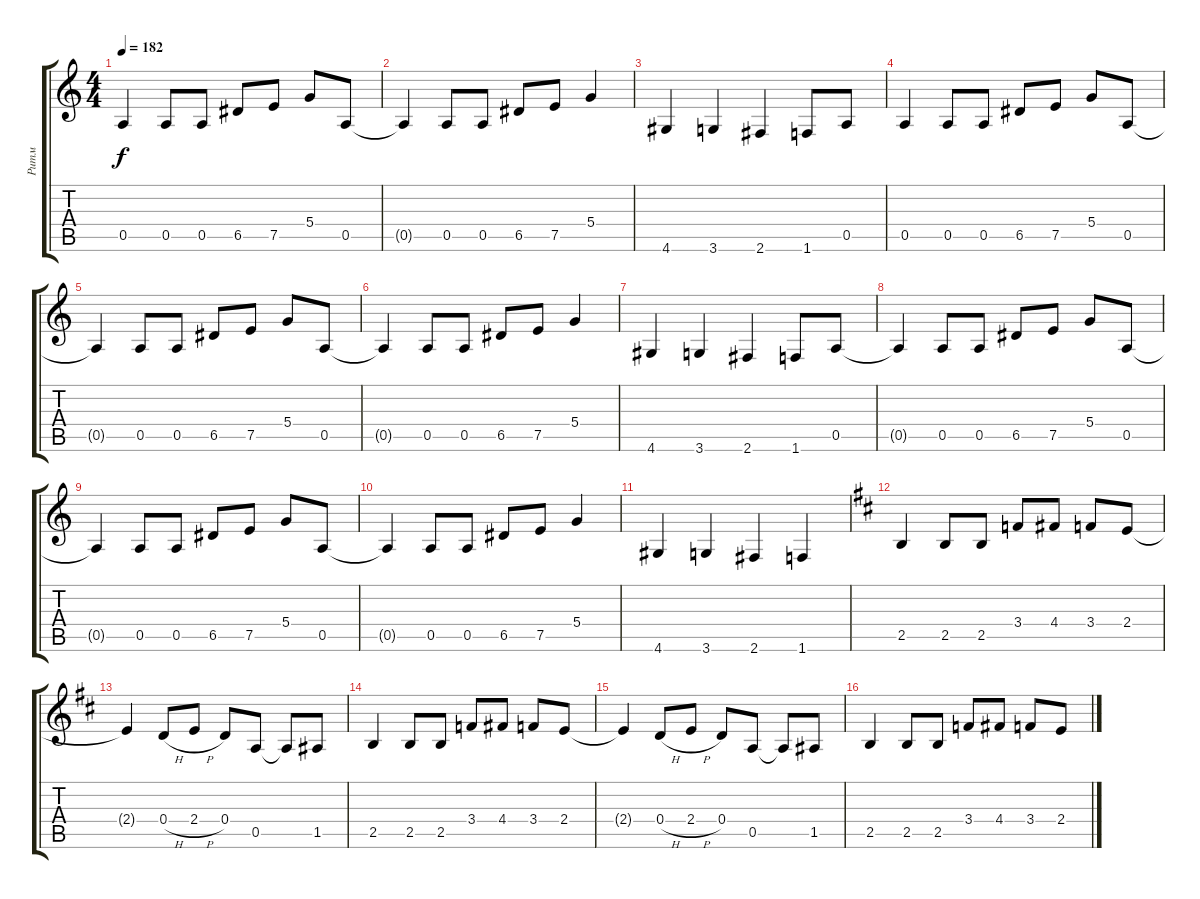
\track ("Ритм" "Ритм") {instrument distortionguitar}
\staff {score tabs}
\tuning (E4 B3 G3 D3 A2 E2) {hide}
\ts (4 4)
\tempo 182
\clef g2
\ks c
0.5{t}.4{dy f} 0.5.8 0.5.8 6.5.8 7.5.8 5.4.8 0.5.8 |
0.5{t}.4 0.5.8 0.5.8 6.5.8 7.5.8 5.4.4 |
4.6.4 3.6.4 2.6.4 1.6.8 0.5.8 |
0.5.4 0.5.8 0.5.8 6.5.8 7.5.8 5.4.8 0.5.8 |
0.5{t}.4 0.5.8 0.5.8 6.5.8 7.5.8 5.4.8 0.5.8 |
0.5{t}.4 0.5.8 0.5.8 6.5.8 7.5.8 5.4.4 |
4.6.4 3.6.4 2.6.4 1.6.8 0.5.8 |
0.5{t}.4 0.5.8 0.5.8 6.5.8 7.5.8 5.4.8 0.5.8 |
0.5{t}.4 0.5.8 0.5.8 6.5.8 7.5.8 5.4.8 0.5.8 |
0.5{t}.4 0.5.8 0.5.8 6.5.8 7.5.8 5.4.4 |
4.6.4 3.6.4 2.6.4 1.6.4 |
\ks d
2.5.4 2.5.8 2.5.8 3.4.8 4.4.8 3.4.8 2.4.8 |
2.4{t}.4 0.4{h}.8 2.4{h}.8 0.4.8 0.5.8 0.5{t}.8 1.5.8 |
2.5.4 2.5.8 2.5.8 3.4.8 4.4.8 3.4.8 2.4.8 |
2.4{t}.4 0.4{h}.8 2.4{h}.8 0.4.8 0.5.8 0.5{t}.8 1.5.8 |
2.5.4 2.5.8 2.5.8 3.4.8 4.4.8 3.4.8 2.4.8
